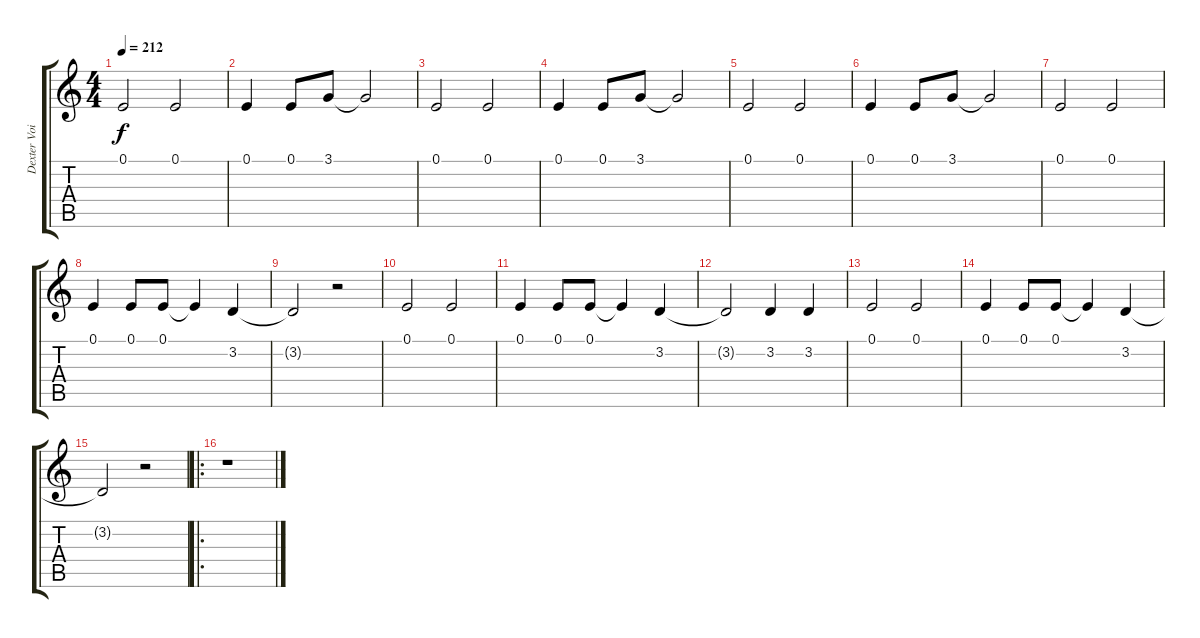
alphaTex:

\track ("Dexter Voice" "Dexter Voi") {instrument altosax}
\staff {score tabs}
\tuning (E4 B3 G3 D3 A2 E2) {hide}
\ts (4 4)
\tempo 212
\clef g2
\ks c
0.1.2{dy f} 0.1.2 |
0.1.4 0.1.8 3.1.8 3.1{t}.2 |
0.1.2 0.1.2 |
0.1.4 0.1.8 3.1.8 3.1{t}.2 |
0.1.2 0.1.2 |
0.1.4 0.1.8 3.1.8 3.1{t}.2 |
0.1.2 0.1.2 |
0.1.4 0.1.8 0.1.8 0.1{t}.4 3.2.4 |
3.2{t}.2 r.2 |
0.1.2 0.1.2 |
0.1.4 0.1.8 0.1.8 0.1{t}.4 3.2.4 |
3.2{t}.2 3.2.4 3.2.4 |
0.1.2 0.1.2 |
0.1.4 0.1.8 0.1.8 0.1{t}.4 3.2.4 |
3.2{t}.2 r.2 |
\ro
r.1
